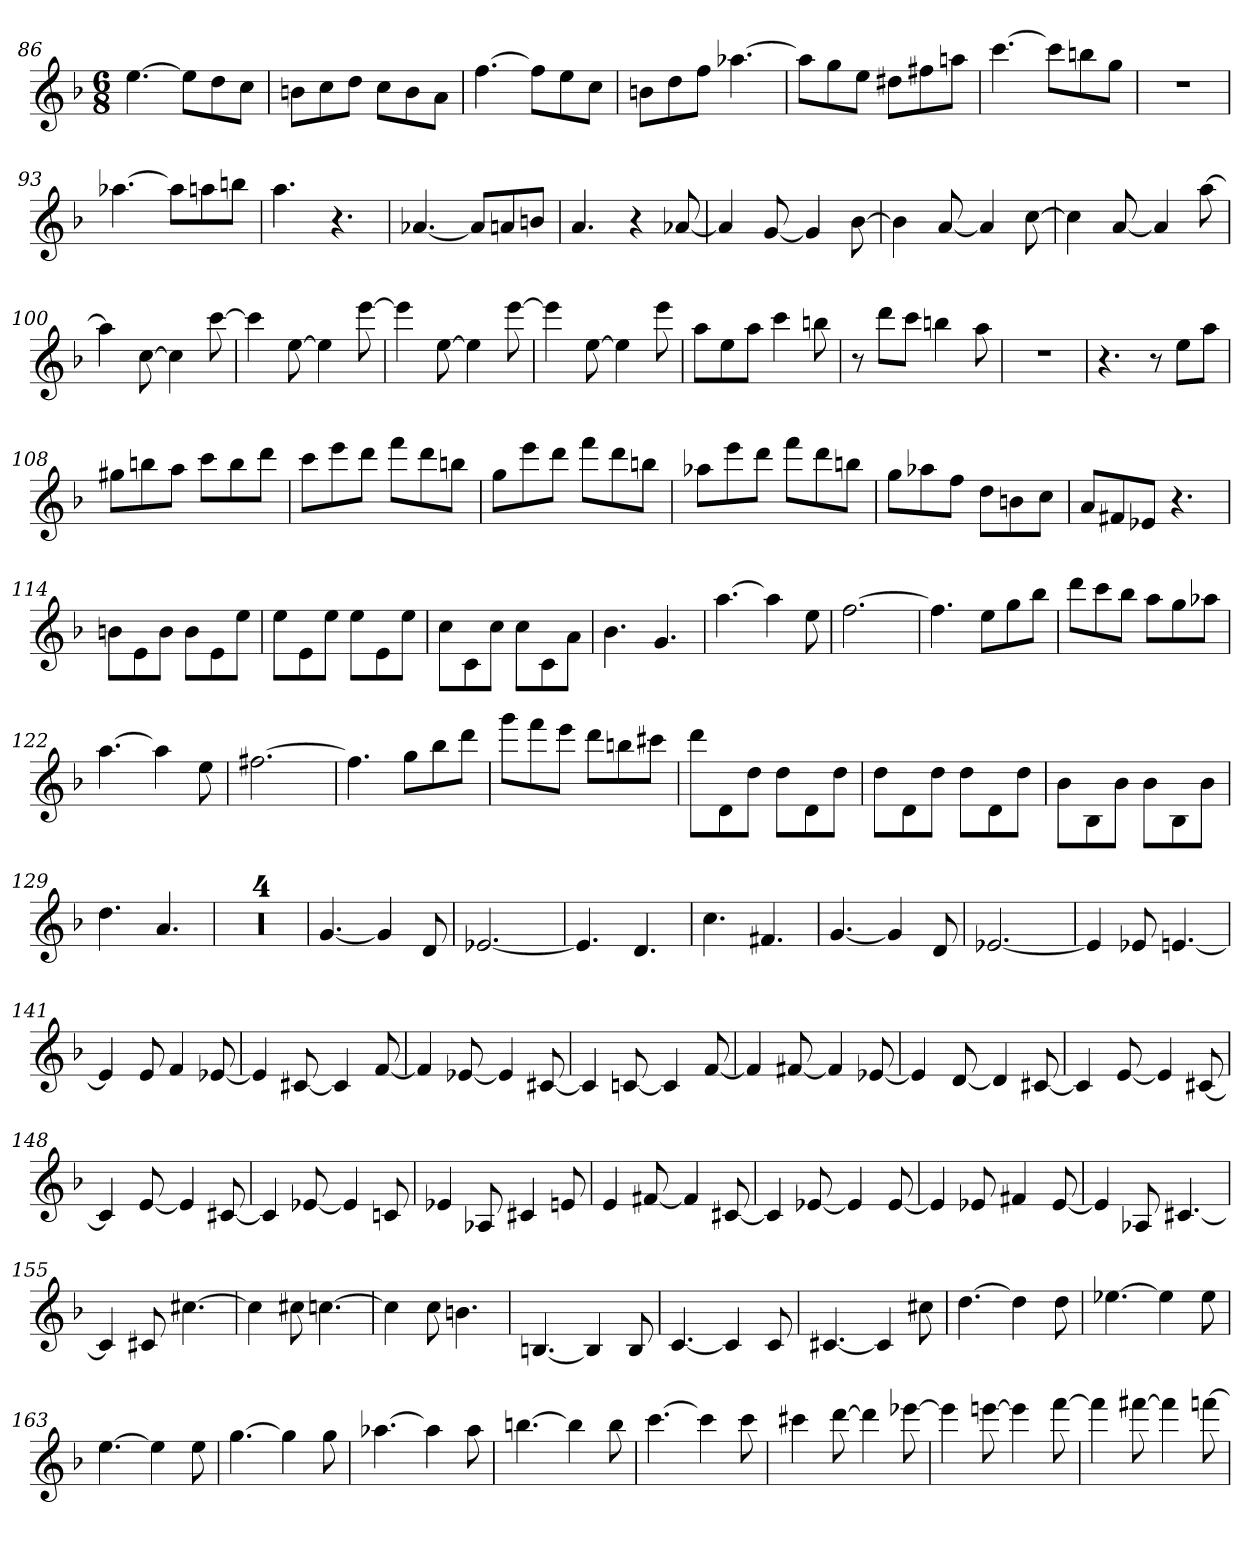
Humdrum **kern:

**kern
*part1
*staff1
*clefG2
*k[b-]
*F:
*M6/8
=86
[4.ee
8ee\L]
8dd\
8cc\J
=87
8bn\L
8cc\
8dd\J
8cc\L
8b\
8a\J
=88
[4.ff
8ff\L]
8ee\
8cc\J
=89
8bn\L
8dd\
8ff\J
[4.aa-X
=90
8aa-\L]
8gg\
8ee\J
8dd#X\L
8ff#X\
8aan\J
=91
[4.ccc
8ccc\L]
8bbn\
8gg\J
=92
2.r
=93
[4.aa-X
8aa-\L]
8aan\
8bbn\J
=94
4.aa
4.r
=95
[4.a-X
8a-/L]
8an/
8bn/J
=96
4.a
4r
[8a-X
=97
4a-]
[8g
4g]
[8b-
=98
4b-]
[8a
4a]
[8cc
=99
4cc]
[8a
4a]
[8aa
=100
4aa]
[8cc
4cc]
[8ccc
=101
4ccc]
[8ee
4ee]
[8eee
=102
4eee]
[8ee
4ee]
[8eee
=103
4eee]
[8ee
4ee]
8eee
=104
8aa\L
8ee\
8aa\J
4ccc
8bbn
=105
8r
8ddd\L
8ccc\J
4bbn
8aa
=106
2.r
=107
4.r
8r
8ee\L
8aa\J
=108
8gg#X\L
8bbn\
8aa\J
8ccc\L
8bb\
8ddd\J
=109
8ccc\L
8eee\
8ddd\J
8fff\L
8ddd\
8bbn\J
=110
8gg\L
8eee\
8ddd\J
8fff\L
8ddd\
8bbn\J
=111
8aa-X\L
8eee\
8ddd\J
8fff\L
8ddd\
8bbn\J
=112
8gg\L
8aa-X\
8ff\J
8dd\L
8bn\
8cc\J
=113
8a/L
8f#X/
8e-X/J
4.r
=114
8bn\L
8e\
8b\J
8b\L
8e\
8ee\J
=115
8ee\L
8e\
8ee\J
8ee\L
8e\
8ee\J
=116
8cc\L
8c\
8cc\J
8cc\L
8c\
8a\J
=117
4.b-
4.g
=118
[4.aa
4aa]
8ee
=119
[2.ff
=120
4.ff]
8ee\L
8gg\
8bb-\J
=121
8ddd\L
8ccc\
8bb-\J
8aa\L
8gg\
8aa-X\J
=122
[4.aa
4aa]
8ee
=123
[2.ff#X
=124
4.ff#]
8gg\L
8bb-\
8ddd\J
=125
8ggg\L
8fff\
8eee\J
8ddd\L
8bbn\
8ccc#X\J
=126
8ddd\L
8d\
8dd\J
8dd\L
8d\
8dd\J
=127
8dd\L
8d\
8dd\J
8dd\L
8d\
8dd\J
=128
8b-\L
8B-\
8b-\J
8b-\L
8B-\
8b-\J
=129
4.dd
4.a
=130
2.r
=131
2.r
=132
2.r
=133
2.r
=134
[4.g
4g]
8d
=135
[2.e-X
=136
4.e-]
4.d
=137
4.cc
4.f#X
=138
[4.g
4g]
8d
=139
[2.e-X
=140
4e-]
8e-X
[4.en
=141
4e]
8e
4f
[8e-X
=142
4e-]
[8c#X
4c#]
[8f
=143
4f]
[8e-X
4e-]
[8c#X
=144
4c#]
[8cn
4c]
[8f
=145
4f]
[8f#X
4f#]
[8e-X
=146
4e-]
[8d
4d]
[8c#X
=147
4c#]
[8e
4e]
[8c#X
=148
4c#]
[8e
4e]
[8c#X
=149
4c#]
[8e-X
4e-]
8cn
=150
4e-X
8A-X
4c#X
8en
=151
4e
[8f#X
4f#]
[8c#X
=152
4c#]
[8e-X
4e-]
[8e-
=153
4e-]
8e-X
4f#X
[8e-
=154
4e-]
8A-X
[4.c#X
=155
4c#]
8c#X
[4.cc#X
=156
4cc#]
8cc#X
[4.ccn
=157
4cc]
8cc
4.bn
=158
[4.Bn
4B]
8B
=159
[4.c
4c]
8c
=160
[4.c#X
4c#]
8cc#X
=161
[4.dd
4dd]
8dd
=162
[4.ee-X
4ee-]
8ee-
=163
[4.ee
4ee]
8ee
=164
[4.gg
4gg]
8gg
=165
[4.aa-X
4aa-]
8aa-
=166
[4.bbn
4bb]
8bb
=167
[4.ccc
4ccc]
8ccc
=168
4ccc#X
[8ddd
4ddd]
[8eee-X
=169
4eee-]
[8eeen
4eee]
[8fff
=170
4fff]
[8fff#X
4fff#]
[8fffn
=
*-
